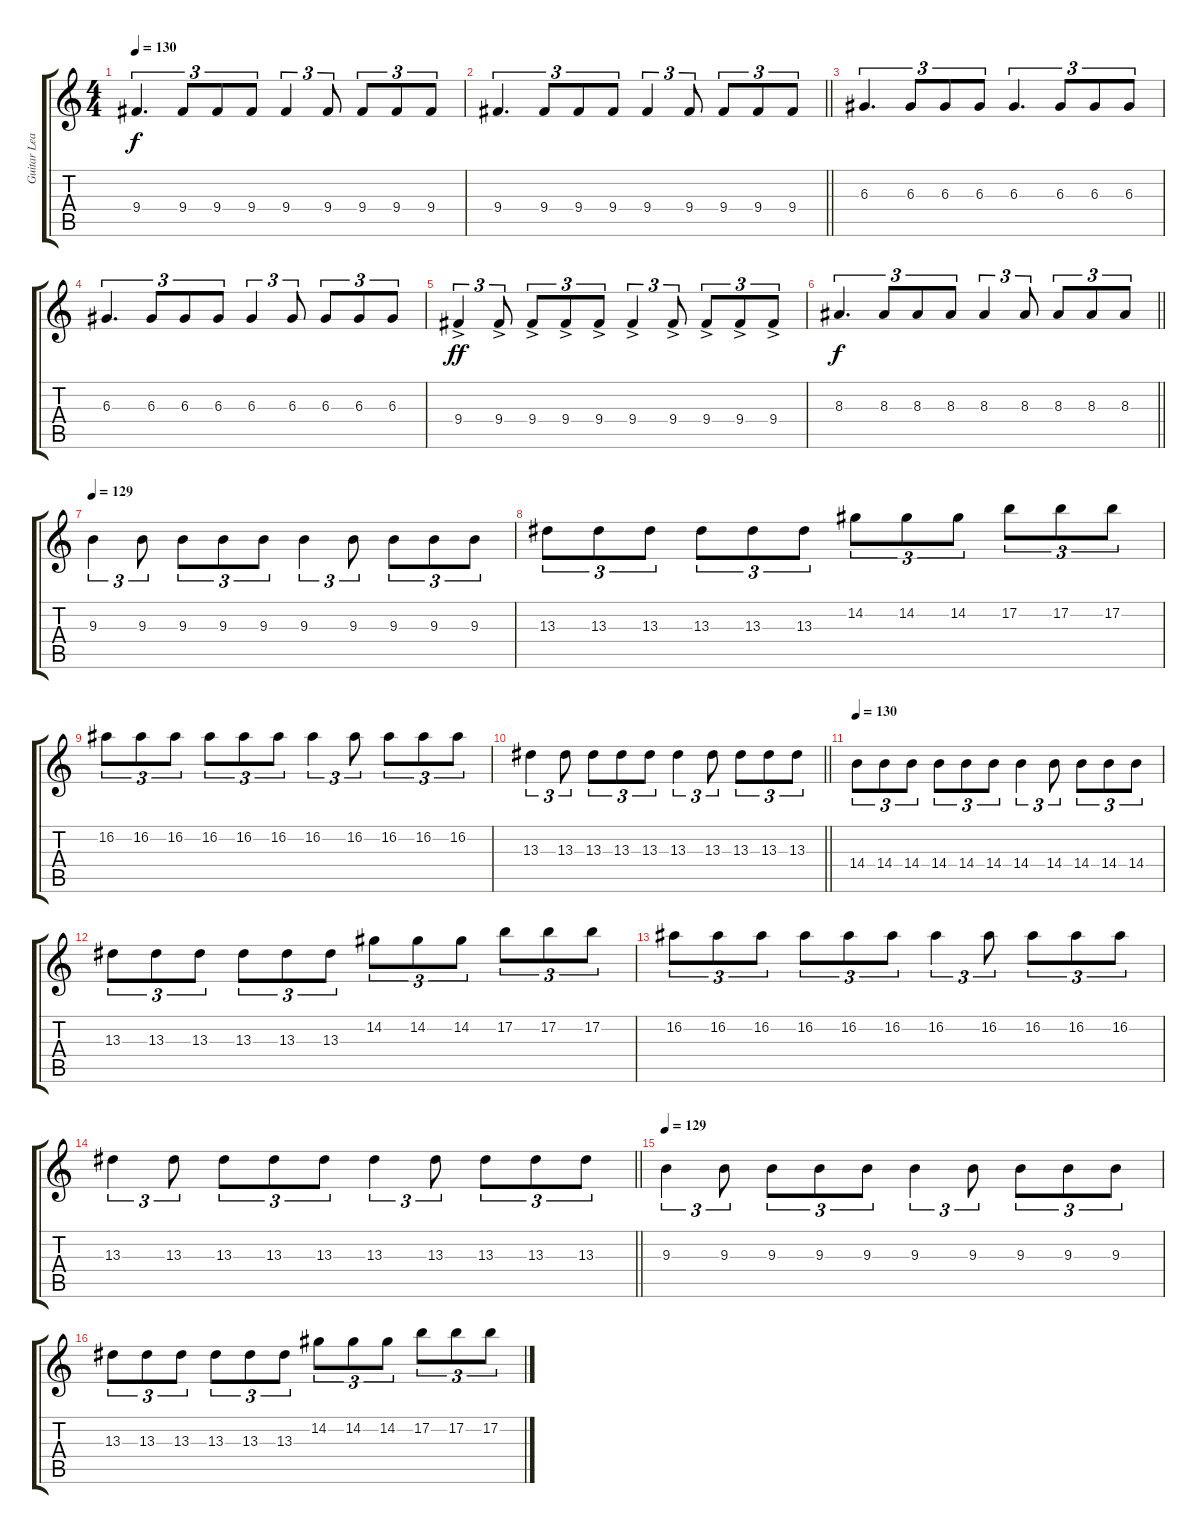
\track ("Guitar Lead" "Guitar Lea") {instrument distortionguitar}
\staff {score tabs}
\tuning (B3 Gb3 D3 A2 E2 B1) {hide}
\ts (4 4)
\tempo 130
\clef g2
\ks c
9.4.4{d tu (3 2) dy f} 9.4.8{tu (3 2)} 9.4.8{tu (3 2)} 9.4.8{tu (3 2)} 9.4.4{tu (3 2)} 9.4.8{tu (3 2)} 9.4.8{tu (3 2)} 9.4.8{tu (3 2)} 9.4.8{tu (3 2)} |
\barLineRight lightlight
9.4.4{d tu (3 2)} 9.4.8{tu (3 2)} 9.4.8{tu (3 2)} 9.4.8{tu (3 2)} 9.4.4{tu (3 2)} 9.4.8{tu (3 2)} 9.4.8{tu (3 2)} 9.4.8{tu (3 2)} 9.4.8{tu (3 2)} |
\section ("" "")
6.3.4{d tu (3 2)} 6.3.8{tu (3 2)} 6.3.8{tu (3 2)} 6.3.8{tu (3 2)} 6.3.4{d tu (3 2)} 6.3.8{tu (3 2)} 6.3.8{tu (3 2)} 6.3.8{tu (3 2)} |
6.3.4{d tu (3 2)} 6.3.8{tu (3 2)} 6.3.8{tu (3 2)} 6.3.8{tu (3 2)} 6.3.4{tu (3 2)} 6.3.8{tu (3 2)} 6.3.8{tu (3 2)} 6.3.8{tu (3 2)} 6.3.8{tu (3 2)} |
9.4{ac}.4{tu (3 2) dy ff} 9.4{ac}.8{tu (3 2)} 9.4{ac}.8{tu (3 2)} 9.4{ac}.8{tu (3 2)} 9.4{ac}.8{tu (3 2)} 9.4{ac}.4{tu (3 2)} 9.4{ac}.8{tu (3 2)} 9.4{ac}.8{tu (3 2)} 9.4{ac}.8{tu (3 2)} 9.4{ac}.8{tu (3 2)} |
\barLineRight lightlight
8.3.4{d tu (3 2) dy f} 8.3.8{tu (3 2)} 8.3.8{tu (3 2)} 8.3.8{tu (3 2)} 8.3.4{tu (3 2)} 8.3.8{tu (3 2)} 8.3.8{tu (3 2)} 8.3.8{tu (3 2)} 8.3.8{tu (3 2)} |
\section ("" "")
\tempo 129
9.3.4{tu (3 2) volume 10} 9.3.8{tu (3 2)} 9.3.8{tu (3 2)} 9.3.8{tu (3 2)} 9.3.8{tu (3 2)} 9.3.4{tu (3 2)} 9.3.8{tu (3 2)} 9.3.8{tu (3 2)} 9.3.8{tu (3 2)} 9.3.8{tu (3 2)} |
13.3.8{tu (3 2)} 13.3.8{tu (3 2)} 13.3.8{tu (3 2)} 13.3.8{tu (3 2)} 13.3.8{tu (3 2)} 13.3.8{tu (3 2)} 14.2.8{tu (3 2)} 14.2.8{tu (3 2)} 14.2.8{tu (3 2)} 17.2.8{tu (3 2)} 17.2.8{tu (3 2)} 17.2.8{tu (3 2)} |
16.2.8{tu (3 2)} 16.2.8{tu (3 2)} 16.2.8{tu (3 2)} 16.2.8{tu (3 2)} 16.2.8{tu (3 2)} 16.2.8{tu (3 2)} 16.2.4{tu (3 2)} 16.2.8{tu (3 2)} 16.2.8{tu (3 2)} 16.2.8{tu (3 2)} 16.2.8{tu (3 2)} |
\barLineRight lightlight
13.3.4{tu (3 2)} 13.3.8{tu (3 2)} 13.3.8{tu (3 2)} 13.3.8{tu (3 2)} 13.3.8{tu (3 2)} 13.3.4{tu (3 2)} 13.3.8{tu (3 2)} 13.3.8{tu (3 2)} 13.3.8{tu (3 2)} 13.3.8{tu (3 2)} |
\section ("" "")
\tempo 130
14.4.8{tu (3 2) volume 6} 14.4.8{tu (3 2)} 14.4.8{tu (3 2)} 14.4.8{tu (3 2)} 14.4.8{tu (3 2)} 14.4.8{tu (3 2)} 14.4.4{tu (3 2)} 14.4.8{tu (3 2)} 14.4.8{tu (3 2)} 14.4.8{tu (3 2)} 14.4.8{tu (3 2)} |
13.3.8{tu (3 2)} 13.3.8{tu (3 2)} 13.3.8{tu (3 2)} 13.3.8{tu (3 2)} 13.3.8{tu (3 2)} 13.3.8{tu (3 2)} 14.2.8{tu (3 2)} 14.2.8{tu (3 2)} 14.2.8{tu (3 2)} 17.2.8{tu (3 2)} 17.2.8{tu (3 2)} 17.2.8{tu (3 2)} |
16.2.8{tu (3 2)} 16.2.8{tu (3 2)} 16.2.8{tu (3 2)} 16.2.8{tu (3 2)} 16.2.8{tu (3 2)} 16.2.8{tu (3 2)} 16.2.4{tu (3 2)} 16.2.8{tu (3 2)} 16.2.8{tu (3 2)} 16.2.8{tu (3 2)} 16.2.8{tu (3 2)} |
\barLineRight lightlight
13.3.4{tu (3 2)} 13.3.8{tu (3 2)} 13.3.8{tu (3 2)} 13.3.8{tu (3 2)} 13.3.8{tu (3 2)} 13.3.4{tu (3 2)} 13.3.8{tu (3 2)} 13.3.8{tu (3 2)} 13.3.8{tu (3 2)} 13.3.8{tu (3 2)} |
\section ("" "")
\tempo 129
9.3.4{tu (3 2) volume 0} 9.3.8{tu (3 2)} 9.3.8{tu (3 2)} 9.3.8{tu (3 2)} 9.3.8{tu (3 2)} 9.3.4{tu (3 2)} 9.3.8{tu (3 2)} 9.3.8{tu (3 2)} 9.3.8{tu (3 2)} 9.3.8{tu (3 2)} |
13.3.8{tu (3 2)} 13.3.8{tu (3 2)} 13.3.8{tu (3 2)} 13.3.8{tu (3 2)} 13.3.8{tu (3 2)} 13.3.8{tu (3 2)} 14.2.8{tu (3 2)} 14.2.8{tu (3 2)} 14.2.8{tu (3 2)} 17.2.8{tu (3 2)} 17.2.8{tu (3 2)} 17.2.8{tu (3 2)}
